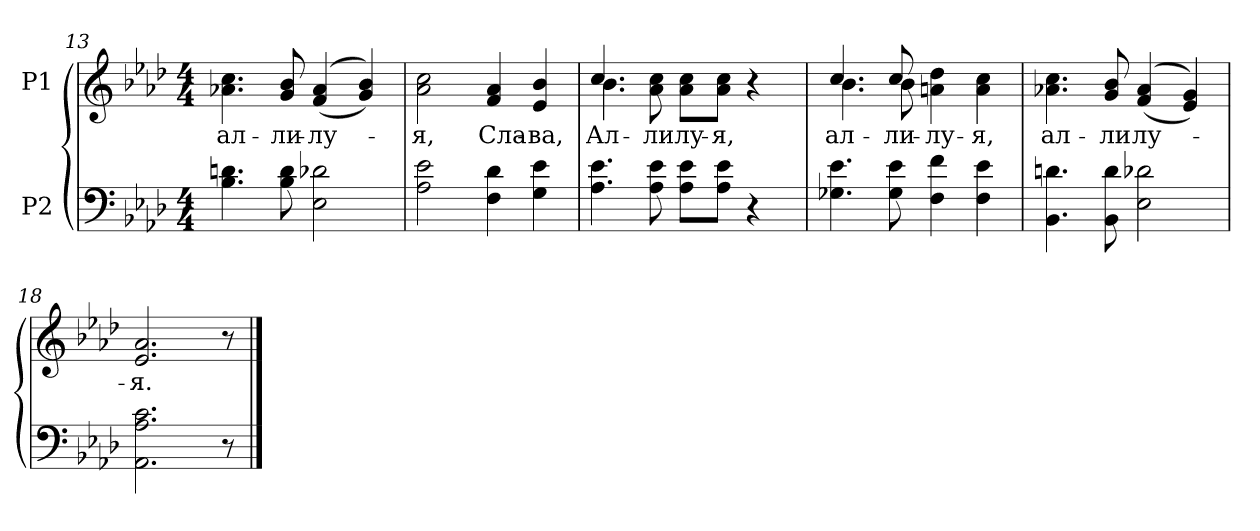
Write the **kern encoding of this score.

**kern	**kern	**text
*part2	*part1	*part1
*staff2	*staff1	*staff1
*I"P2	*I"P1	*
*clefF4	*clefG2	*
*k[b-e-a-d-]	*k[b-e-a-d-]	*
*A-:	*A-:	*
*M4/4	*M4/4	*
=13	=13	=13
!	!	!LO:LY:b:color=#000000
4.B-i\ 4.dni	4.a-Xi\ 4.cci	ал-
!	!	!LO:LY:b:color=#000000
8B-i\ 8di	8gi/ 8b-i	-ли-
!	!	!LO:LY:b:color=#000000
2E-i\ 2d-Xi	((4fi/ 4a-i	-лу-
.	4gi/ 4b-i))	.
!!LO:LB:g=z
=14	=14	=14
!	!	!LO:LY:b:color=#000000
2A-i\ 2e-i	2a-i\ 2cci	-я,
!	!	!LO:LY:b:color=#000000
4Fi\ 4d-i	4fi/ 4a-i	Сла-
!	!	!LO:LY:b:color=#000000
4Gi\ 4e-i	4e-i/ 4b-i	-ва,
=15	=15	=15
!	!	!LO:LY:b:color=#000000
*	*^	*
4.A-i\ 4.e-i	4.cci/	4.b-i\	Ал-
!	!	!	!LO:LY:b:color=#000000
8A-i\ 8e-i	8a-i\ 8cci	2ryy	-ли
!	!	!	!LO:LY:b:color=#000000
8A-i\ 8e-i\L	8a-i\ 8cci\L	.	лу-
!	!	!	!LO:LY:b:color=#000000
8A-i\ 8e-i\J	8a-i\ 8cci\J	.	-я,
4r	4r	.	.
.	.	8ryy	.
=16	=16	=16	=16
!	!	!	!LO:LY:b:color=#000000
4.G-Xi\ 4.e-i	4.cci/	4.b-i\	ал-
!	!	!	!LO:LY:b:color=#000000
8G-i\ 8e-i	8cci/	8b-i\	-ли-
!	!	!	!LO:LY:b:color=#000000
4Fi\ 4fi	4ani\ 4dd-i	2ryy	-лу-
!	!	!	!LO:LY:b:color=#000000
4Fi\ 4e-i	4ai\ 4cci	.	-я,
*	*v	*v	*
=17	=17	=17
!	!	!LO:LY:b:color=#000000
4.BB-i\ 4.dni	4.a-Xi\ 4.cci	ал-
!	!	!LO:LY:b:color=#000000
8BB-i\ 8di	8gi/ 8b-i	-ли
!	!	!LO:LY:b:color=#000000
2E-i\ 2d-Xi	((4fi/ 4a-i	лу-
.	4e-i/ 4gi))	.
=18	=18	=18
!	!	!LO:LY:b:color=#000000
2.AA-i\ 2.A-i 2.ci	2.e-i/ 2.a-i	-я.
8r	8r	.
==	==	==
*-	*-	*-
